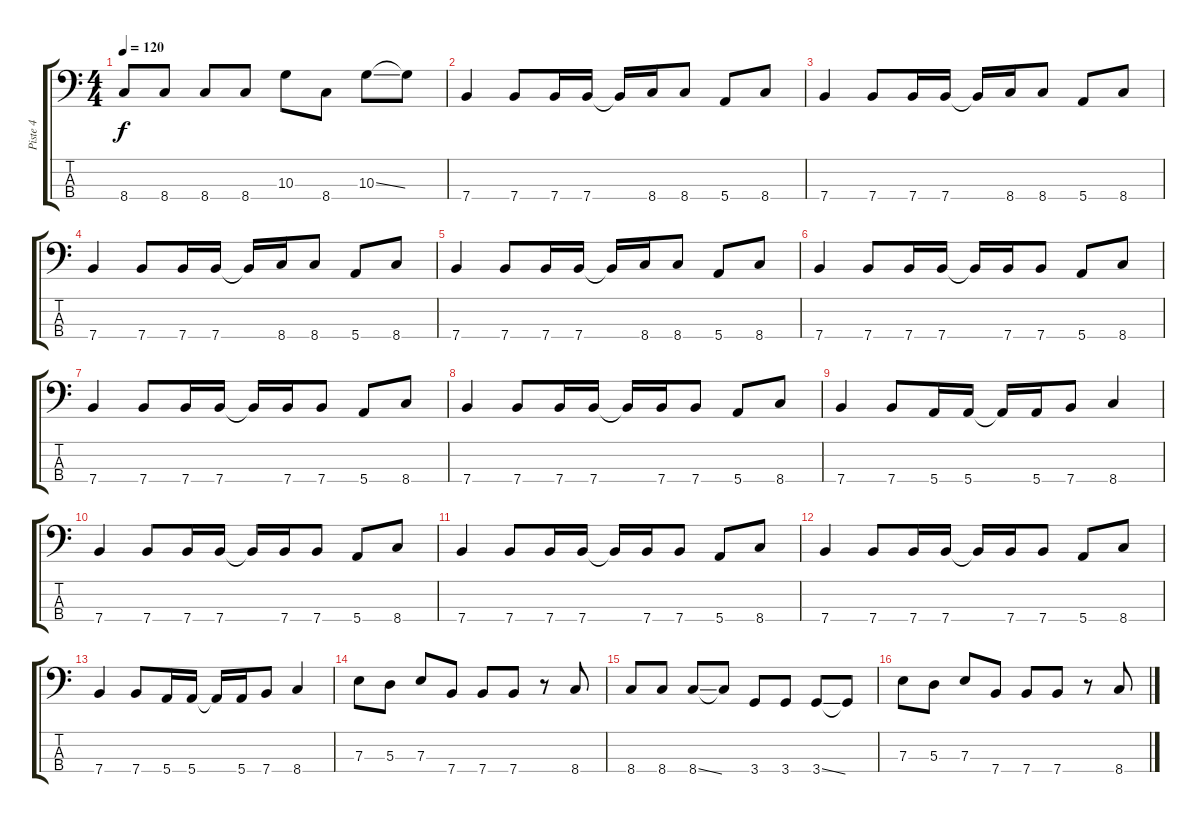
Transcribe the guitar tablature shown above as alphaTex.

\track ("Piste 4" "Piste 4") {instrument electricbassfinger}
\staff {score tabs}
\tuning (G2 D2 A1 E1) {hide}
\ts (4 4)
\tempo 120
\clef f4
\ks c
8.4.8{dy f} 8.4.8 8.4.8 8.4.8 10.3.8 8.4.8 10.3{ss}.8 10.3{t}.8 |
7.4.4 7.4.8 7.4.16 7.4.16 7.4{t}.16 8.4.16 8.4.8 5.4.8 8.4.8 |
7.4.4 7.4.8 7.4.16 7.4.16 7.4{t}.16 8.4.16 8.4.8 5.4.8 8.4.8 |
7.4.4 7.4.8 7.4.16 7.4.16 7.4{t}.16 8.4.16 8.4.8 5.4.8 8.4.8 |
7.4.4 7.4.8 7.4.16 7.4.16 7.4{t}.16 8.4.16 8.4.8 5.4.8 8.4.8 |
7.4.4 7.4.8 7.4.16 7.4.16 7.4{t}.16 7.4.16 7.4.8 5.4.8 8.4.8 |
7.4.4 7.4.8 7.4.16 7.4.16 7.4{t}.16 7.4.16 7.4.8 5.4.8 8.4.8 |
7.4.4 7.4.8 7.4.16 7.4.16 7.4{t}.16 7.4.16 7.4.8 5.4.8 8.4.8 |
7.4.4 7.4.8 5.4.16 5.4.16 5.4{t}.16 5.4.16 7.4.8 8.4.4 |
7.4.4 7.4.8 7.4.16 7.4.16 7.4{t}.16 7.4.16 7.4.8 5.4.8 8.4.8 |
7.4.4 7.4.8 7.4.16 7.4.16 7.4{t}.16 7.4.16 7.4.8 5.4.8 8.4.8 |
7.4.4 7.4.8 7.4.16 7.4.16 7.4{t}.16 7.4.16 7.4.8 5.4.8 8.4.8 |
7.4.4 7.4.8 5.4.16 5.4.16 5.4{t}.16 5.4.16 7.4.8 8.4.4 |
7.3.8 5.3.8 7.3.8 7.4.8 7.4.8 7.4.8 r.8 8.4.8 |
8.4.8 8.4.8 8.4{ss}.8 8.4{t}.8 3.4.8 3.4.8 3.4{ss}.8 3.4{t}.8 |
7.3.8 5.3.8 7.3.8 7.4.8 7.4.8 7.4.8 r.8 8.4.8
